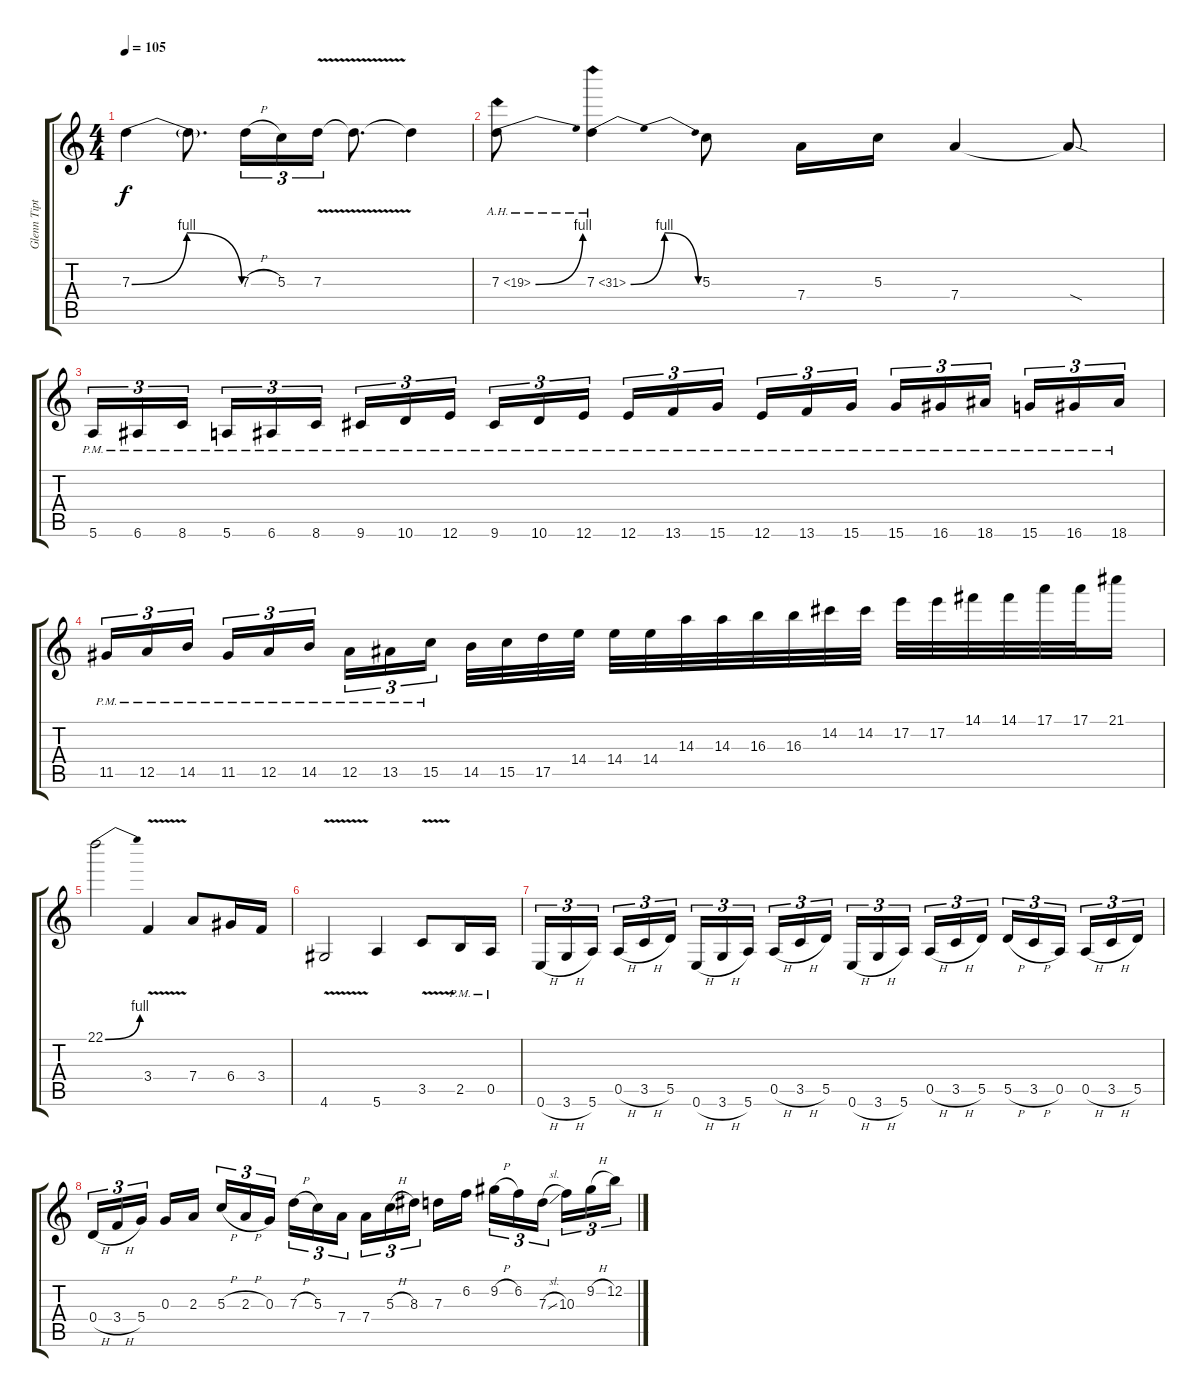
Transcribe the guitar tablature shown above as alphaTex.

\track ("Glenn Tipton" "Glenn Tipt") {instrument distortionguitar}
\staff {score tabs}
\tuning (E4 B3 G3 D3 A2 E2) {hide}
\ts (4 4)
\tempo 105
\clef g2
\ks c
7.3{be (bendrelease 0 0 18 4 45 4 60 0)}.4{dy f} 7.3{t}.8{d} 7.3{h}.16{tu (3 2)} 5.3.16{tu (3 2)} 7.3{v}.16{tu (3 2)} 7.3{t}.8{d} 7.3{t}.4 |
7.3{be (bend 0 0 60 4) ah 12}.8 7.3{be (bendrelease 0 0 16 4 39 4 60 0) ah 24}.4 5.3.8 7.4.16 5.3.16 7.4.4 7.4{sod t}.8 |
5.6{pm}.16{tu (3 2)} 6.6{pm}.16{tu (3 2)} 8.6{pm}.16{tu (3 2) beam splitsecondary} 5.6{pm}.16{tu (3 2)} 6.6{pm}.16{tu (3 2)} 8.6{pm}.16{tu (3 2)} 9.6{pm}.16{tu (3 2)} 10.6{pm}.16{tu (3 2)} 12.6{pm}.16{tu (3 2) beam splitsecondary} 9.6{pm}.16{tu (3 2)} 10.6{pm}.16{tu (3 2)} 12.6{pm}.16{tu (3 2)} 12.6{pm}.16{tu (3 2)} 13.6{pm}.16{tu (3 2)} 15.6{pm}.16{tu (3 2) beam splitsecondary} 12.6{pm}.16{tu (3 2)} 13.6{pm}.16{tu (3 2)} 15.6{pm}.16{tu (3 2)} 15.6{pm}.16{tu (3 2)} 16.6{pm}.16{tu (3 2)} 18.6{pm}.16{tu (3 2) beam splitsecondary} 15.6{pm}.16{tu (3 2)} 16.6{pm}.16{tu (3 2)} 18.6{pm}.16{tu (3 2)} |
11.5{pm}.16{tu (3 2)} 12.5{pm}.16{tu (3 2)} 14.5{pm}.16{tu (3 2) beam splitsecondary} 11.5{pm}.16{tu (3 2)} 12.5{pm}.16{tu (3 2)} 14.5{pm}.16{tu (3 2)} 12.5{pm}.16{tu (3 2)} 13.5{pm}.16{tu (3 2)} 15.5{pm}.16{tu (3 2) beam splitsecondary} 14.5.32 15.5.32 17.5.32 14.4.32 14.4.32 14.4.32 14.3.32 14.3.32 16.3.32 16.3.32 14.2.32 14.2.32 17.2.32 17.2.32 14.1.32 14.1.32 17.1.32 17.1.32 21.1.16 |
22.1{be (bend 0 0 60 4)}.2 3.4{v}.4 7.4.8 6.4.16 3.4.16 |
4.6{v}.2 5.6.4 3.5{v}.8 2.5{pm}.16 0.5{pm}.16 |
0.6{h}.16{tu (3 2)} 3.6{h}.16{tu (3 2)} 5.6.16{tu (3 2) beam splitsecondary} 0.5{h}.16{tu (3 2)} 3.5{h}.16{tu (3 2)} 5.5.16{tu (3 2)} 0.6{h}.16{tu (3 2)} 3.6{h}.16{tu (3 2)} 5.6.16{tu (3 2) beam splitsecondary} 0.5{h}.16{tu (3 2)} 3.5{h}.16{tu (3 2)} 5.5.16{tu (3 2)} 0.6{h}.16{tu (3 2)} 3.6{h}.16{tu (3 2)} 5.6.16{tu (3 2) beam splitsecondary} 0.5{h}.16{tu (3 2)} 3.5{h}.16{tu (3 2)} 5.5.16{tu (3 2)} 5.5{h}.16{tu (3 2)} 3.5{h}.16{tu (3 2)} 0.5.16{tu (3 2) beam splitsecondary} 0.5{h}.16{tu (3 2)} 3.5{h}.16{tu (3 2)} 5.5.16{tu (3 2)} |
0.4{h}.16{tu (3 2)} 3.4{h}.16{tu (3 2)} 5.4.16{tu (3 2) beam splitsecondary} 0.3.16 2.3.16 5.3{h}.16{tu (3 2)} 2.3{h}.16{tu (3 2)} 0.3.16{tu (3 2) beam splitsecondary} 7.3{h}.16{tu (3 2)} 5.3.16{tu (3 2)} 7.4.16{tu (3 2)} 7.4.16{tu (3 2)} 5.3{h}.16{tu (3 2)} 8.3.16{tu (3 2) beam splitsecondary} 7.3.16 6.2.16 9.2{h}.16{tu (3 2)} 6.2.16{tu (3 2)} 7.3{sl}.16{tu (3 2) beam splitsecondary} 10.3.16{tu (3 2)} 9.2{h}.16{tu (3 2)} 12.2.16{tu (3 2)}
